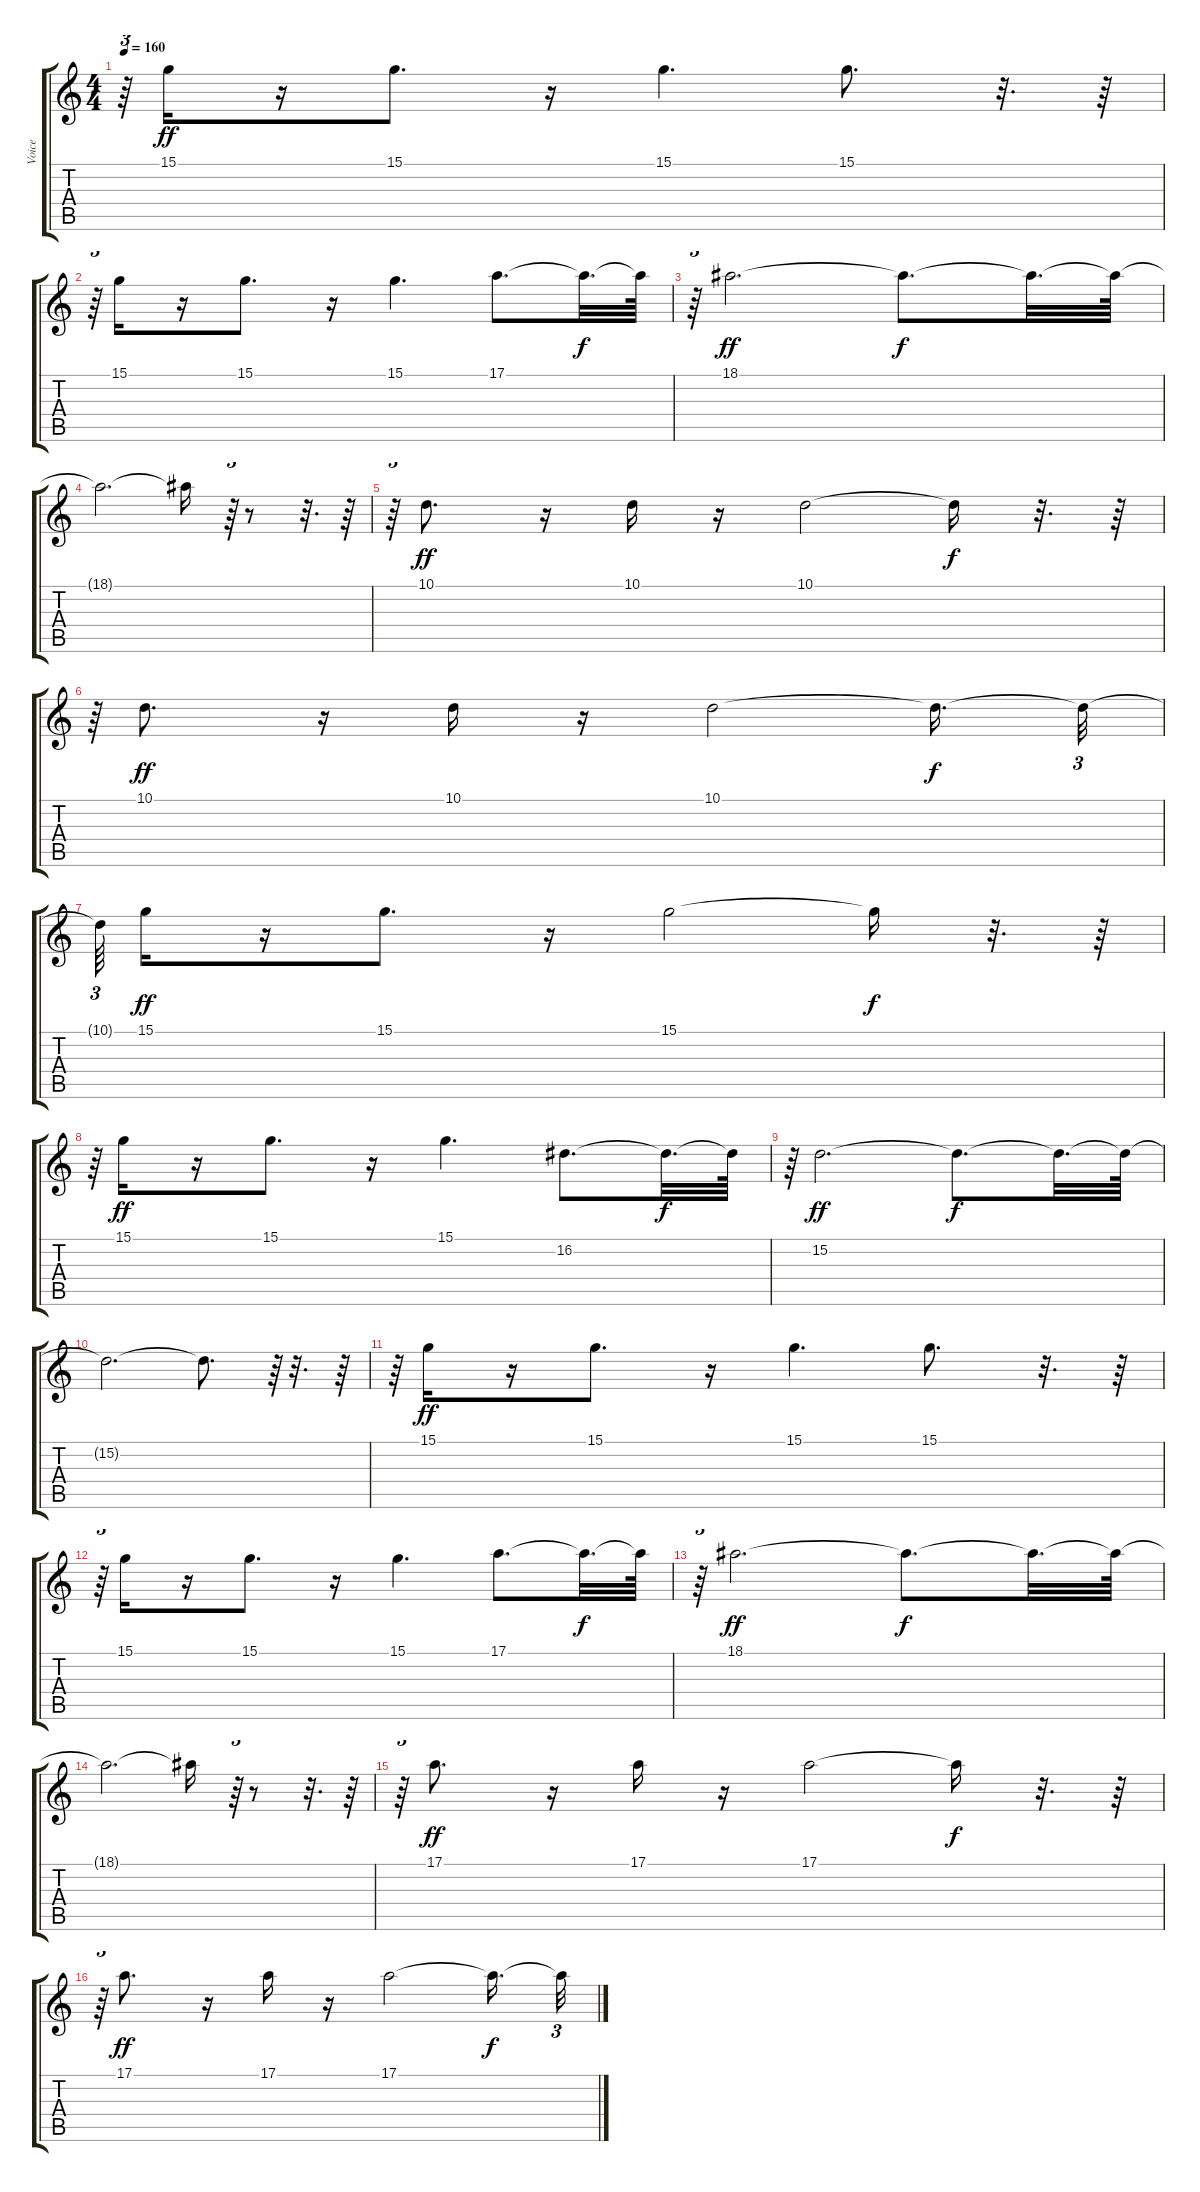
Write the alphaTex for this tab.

\track ("Voice" "Voice") {instrument lead1square}
\staff {score tabs}
\tuning (E4 B3 G3 D3 A2 E2) {hide}
\ts (4 4)
\tempo 160
\clef g2
\ks c
r.64{tu (3 2) dy f} 15.1.16{dy ff} r.16 15.1.8{d} r.16 15.1.4{d} 15.1.8{d} r.32{d} r.64 |
r.64{tu (3 2)} 15.1.16 r.16 15.1.8{d} r.16 15.1.4{d} 17.1.8{d} 17.1{t}.32{d dy f} 17.1{t}.64 |
r.64{tu (3 2)} 18.1.2{d dy ff} 18.1{t}.8{d dy f} 18.1{t}.32{d} 18.1{t}.64 |
18.1{t}.2{d} 18.1{t}.16 r.64{tu (3 2)} r.8 r.32{d} r.64 |
r.64{tu (3 2)} 10.1.8{d dy ff} r.16 10.1.16 r.16 10.1.2 10.1{t}.16{dy f} r.32{d} r.64 |
r.64{tu (3 2)} 10.1.8{d dy ff} r.16 10.1.16 r.16 10.1.2 10.1{t}.16{d dy f} 10.1{t}.32{tu (3 2)} |
10.1{t}.64{tu (3 2)} 15.1.16{dy ff} r.16 15.1.8{d} r.16 15.1.2 15.1{t}.16{dy f} r.32{d} r.64 |
r.64{tu (3 2)} 15.1.16{dy ff} r.16 15.1.8{d} r.16 15.1.4{d} 16.2.8{d} 16.2{t}.32{d dy f} 16.2{t}.64 |
r.64{tu (3 2)} 15.2.2{d dy ff} 15.2{t}.8{d dy f} 15.2{t}.32{d} 15.2{t}.64 |
15.2{t}.2{d} 15.2{t}.8{d} r.64{tu (3 2)} r.32{d} r.64 |
r.64{tu (3 2)} 15.1.16{dy ff} r.16 15.1.8{d} r.16 15.1.4{d} 15.1.8{d} r.32{d} r.64 |
r.64{tu (3 2)} 15.1.16 r.16 15.1.8{d} r.16 15.1.4{d} 17.1.8{d} 17.1{t}.32{d dy f} 17.1{t}.64 |
r.64{tu (3 2)} 18.1.2{d dy ff} 18.1{t}.8{d dy f} 18.1{t}.32{d} 18.1{t}.64 |
18.1{t}.2{d} 18.1{t}.16 r.64{tu (3 2)} r.8 r.32{d} r.64 |
r.64{tu (3 2)} 17.1.8{d dy ff} r.16 17.1.16 r.16 17.1.2 17.1{t}.16{dy f} r.32{d} r.64 |
r.64{tu (3 2)} 17.1.8{d dy ff} r.16 17.1.16 r.16 17.1.2 17.1{t}.16{d dy f} 17.1{t}.32{tu (3 2)}
